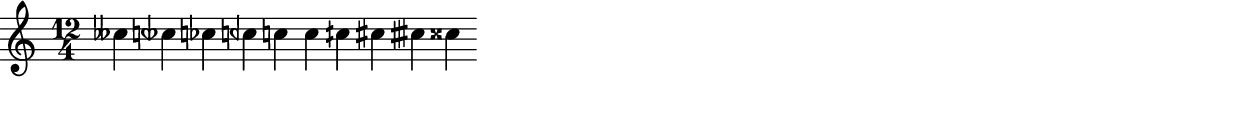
%% Generated by lilypond-book
%% Options: [exampleindent=10.16\mm,indent=0\mm,line-width=160\mm]
\include "lilypond-book-preamble.ly"


% ****************************************************************
% Start cut-&-pastable-section
% ****************************************************************

#(ly:set-option 'eps-box-padding 3.000000)



\paper {
  indent = 0\mm
  line-width = 160\mm
  % offset the left padding, also add 1mm as lilypond creates cropped
  % images with a little space on the right
  line-width = #(- line-width (* mm  3.000000) (* mm 1))
}

\layout {
  
}




% ****************************************************************
% ly snippet:
% ****************************************************************
\sourcefilename "/lilypond-2.24.3/input/regression/accidental-quarter.ly"
\sourcefileline 0
\header {

  texidoc = "Quarter tone notation is supported, including
    threequarters flat."
}
\version "2.19.21"
\layout { ragged-right = ##t }

\relative {
  \time 12/4 
  ceses''4
  ceseh
  ces
  ceh
  c
  c
  cih
  cis 
  cisih
  cisis
}



% ****************************************************************
% end ly snippet
% ****************************************************************
